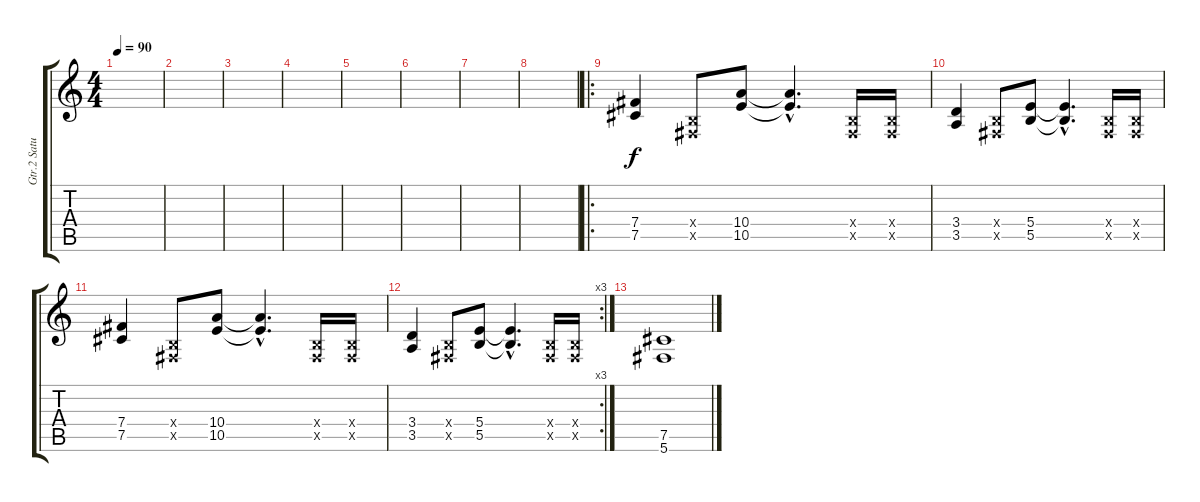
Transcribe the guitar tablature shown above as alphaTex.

\track ("Gtr.2 Saturation" "Gtr.2 Satu") {instrument distortionguitar}
\staff {score tabs}
\tuning (Db4 Ab3 E3 B2 Gb2 Db2) {hide}
\ts (4 4)
\tempo 90
\clef g2
\ks c
|
|
|
|
|
|
|
|
\ro
(7.4 7.5).4 (0.4{x} 0.5{x}).8 (10.4 10.5).8 (10.4{hac t} 10.5{hac t}).4{d} (0.4{x} 0.5{x}).16 (0.4{x} 0.5{x}).16 |
(3.4 3.5).4 (0.4{x} 0.5{x}).8 (5.4 5.5).8 (5.4{hac t} 5.5{hac t}).4{d} (0.4{x} 0.5{x}).16 (0.4{x} 0.5{x}).16 |
(7.4 7.5).4 (0.4{x} 0.5{x}).8 (10.4 10.5).8 (10.4{hac t} 10.5{hac t}).4{d} (0.4{x} 0.5{x}).16 (0.4{x} 0.5{x}).16 |
\rc 3
(3.4 3.5).4 (0.4{x} 0.5{x}).8 (5.4 5.5).8 (5.4{hac t} 5.5{hac t}).4{d} (0.4{x} 0.5{x}).16 (0.4{x} 0.5{x}).16 |
(7.5 5.6).1
